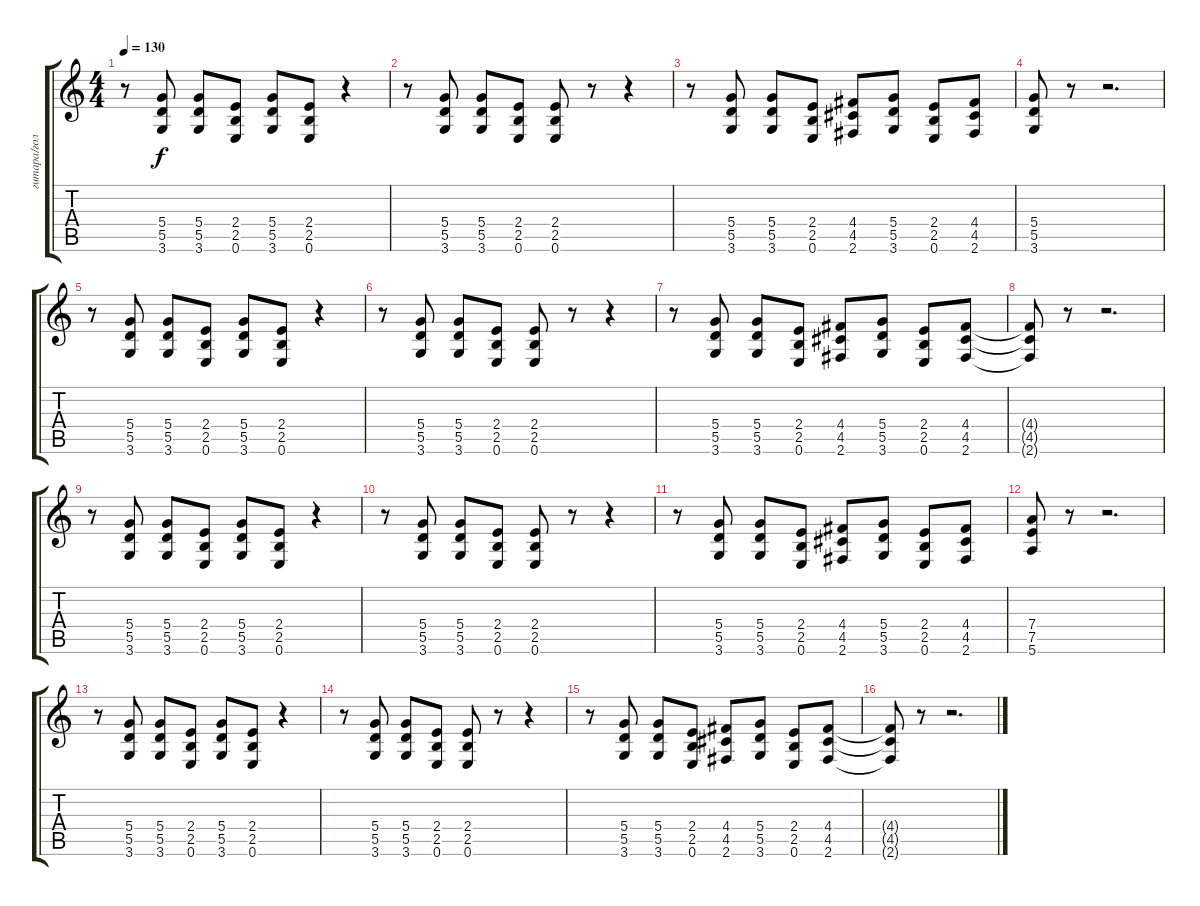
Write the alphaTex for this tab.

\track ("гитара/голос" "гитара/гол") {instrument overdrivenguitar}
\staff {score tabs}
\tuning (E4 B3 G3 D3 A2 E2) {hide}
\ts (4 4)
\tempo 130
\clef g2
\ks c
r.8{dy f} (5.4 5.5 3.6).8 (5.4 5.5 3.6).8 (2.4 2.5 0.6).8 (5.4 5.5 3.6).8 (2.4 2.5 0.6).8 r.4 |
r.8 (5.4 5.5 3.6).8 (5.4 5.5 3.6).8 (2.4 2.5 0.6).8 (2.4 2.5 0.6).8 r.8 r.4 |
r.8 (5.4 5.5 3.6).8 (5.4 5.5 3.6).8 (2.4 2.5 0.6).8 (4.4 4.5 2.6).8 (5.4 5.5 3.6).8 (2.4 2.5 0.6).8 (4.4 4.5 2.6).8 |
(5.4 5.5 3.6).8 r.8 r.2{d} |
r.8 (5.4 5.5 3.6).8 (5.4 5.5 3.6).8 (2.4 2.5 0.6).8 (5.4 5.5 3.6).8 (2.4 2.5 0.6).8 r.4 |
r.8 (5.4 5.5 3.6).8 (5.4 5.5 3.6).8 (2.4 2.5 0.6).8 (2.4 2.5 0.6).8 r.8 r.4 |
r.8 (5.4 5.5 3.6).8 (5.4 5.5 3.6).8 (2.4 2.5 0.6).8 (4.4 4.5 2.6).8 (5.4 5.5 3.6).8 (2.4 2.5 0.6).8 (4.4 4.5 2.6).8 |
(4.4{t} 4.5{t} 2.6{t}).8 r.8 r.2{d} |
r.8 (5.4 5.5 3.6).8 (5.4 5.5 3.6).8 (2.4 2.5 0.6).8 (5.4 5.5 3.6).8 (2.4 2.5 0.6).8 r.4 |
r.8 (5.4 5.5 3.6).8 (5.4 5.5 3.6).8 (2.4 2.5 0.6).8 (2.4 2.5 0.6).8 r.8 r.4 |
r.8 (5.4 5.5 3.6).8 (5.4 5.5 3.6).8 (2.4 2.5 0.6).8 (4.4 4.5 2.6).8 (5.4 5.5 3.6).8 (2.4 2.5 0.6).8 (4.4 4.5 2.6).8 |
(7.4 7.5 5.6).8 r.8 r.2{d} |
r.8 (5.4 5.5 3.6).8 (5.4 5.5 3.6).8 (2.4 2.5 0.6).8 (5.4 5.5 3.6).8 (2.4 2.5 0.6).8 r.4 |
r.8 (5.4 5.5 3.6).8 (5.4 5.5 3.6).8 (2.4 2.5 0.6).8 (2.4 2.5 0.6).8 r.8 r.4 |
r.8 (5.4 5.5 3.6).8 (5.4 5.5 3.6).8 (2.4 2.5 0.6).8 (4.4 4.5 2.6).8 (5.4 5.5 3.6).8 (2.4 2.5 0.6).8 (4.4 4.5 2.6).8 |
(4.4{t} 4.5{t} 2.6{t}).8 r.8 r.2{d}
